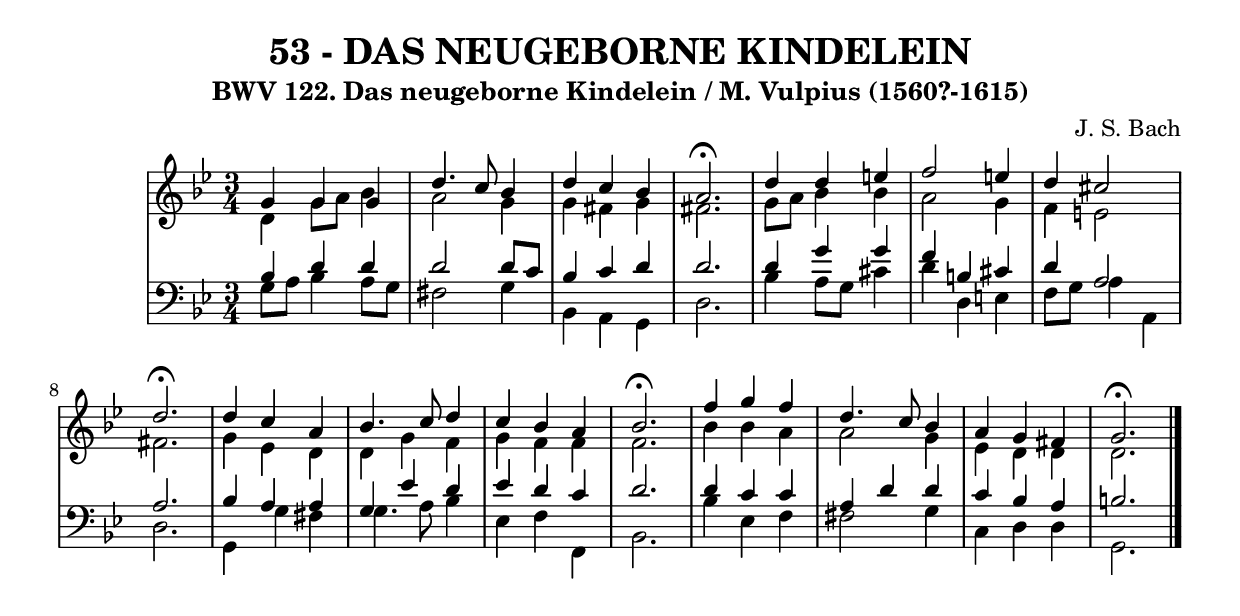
\version "2.10.33"

\header {
  title = "53 - DAS NEUGEBORNE KINDELEIN"
  subtitle = "BWV 122. Das neugeborne Kindelein / M. Vulpius (1560?-1615)"
  composer = "J. S. Bach"
}


global = {
  \time 3/4
  \key g \minor
}


soprano = \relative c'' {
  g4 g4 g4 
  d'4. c8 bes4 
  d4 c4 bes4 
  a2. \fermata 
  d4 d4 e4   %5
  f2 e4 
  d4 cis2 
  d2. \fermata
  d4 c4 a4 
  bes4. c8 d4   %10
  c4 bes4 a4 
  bes2. \fermata
  f'4 g4 f4 
  d4. c8 bes4 
  a4 g4 fis4   %15
  g2. \fermata
  
}

alto = \relative c' {
  d4 g8 a8 bes4 
  a2 g4 
  g4 fis4 g4 
  fis2. 
  g8 a8 bes4 bes4   %5
  a2 g4 
  f4 e2 
  fis2. 
  g4 ees4 d4 
  d4 g4 f4   %10
  g4 f4 f4 
  f2. 
  bes4 bes4 a4 
  a2 g4 
  ees4 d4 d4   %15
  d2. 
  
}

tenor = \relative c' {
  bes4 d4 d4 
  d2 d8 c8 
  bes4 c4 d4 
  d2. 
  d4 g4 g4   %5
  f4 b,4 cis4 
  d4 a2 
  a2. 
  bes4 a4 a4 
  g4 ees'4 d4   %10
  ees4 d4 c4 
  d2. 
  d4 c4 c4 
  a4 d4 d4 
  c4 bes4 a4   %15
  b2. 
  
}

baixo = \relative c' {
  g8 a8 bes4 a8 g8 
  fis2 g4 
  bes,4 a4 g4 
  d'2. 
  bes'4 a8 g8 cis4   %5
  d4 d,4 e4 
  f8 g8 a4 a,4 
  d2. 
  g,4 g'4 fis4 
  g4. a8 bes4   %10
  ees,4 f4 f,4 
  bes2. 
  bes'4 ees,4 f4 
  fis2 g4 
  c,4 d4 d4   %15
  g,2. 
  
}

\score {
  <<
    \new StaffGroup <<
      \override StaffGroup.SystemStartBracket #'style = #'line 
      \new Staff {
        <<
          \global
          \new Voice = "soprano" { \voiceOne \soprano }
          \new Voice = "alto" { \voiceTwo \alto }
        >>
      }
      \new Staff {
        <<
          \global
          \clef "bass"
          \new Voice = "tenor" {\voiceOne \tenor }
          \new Voice = "baixo" { \voiceTwo \baixo \bar "|."}
        >>
      }
    >>
  >>
  \layout {}
  \midi {}
}
